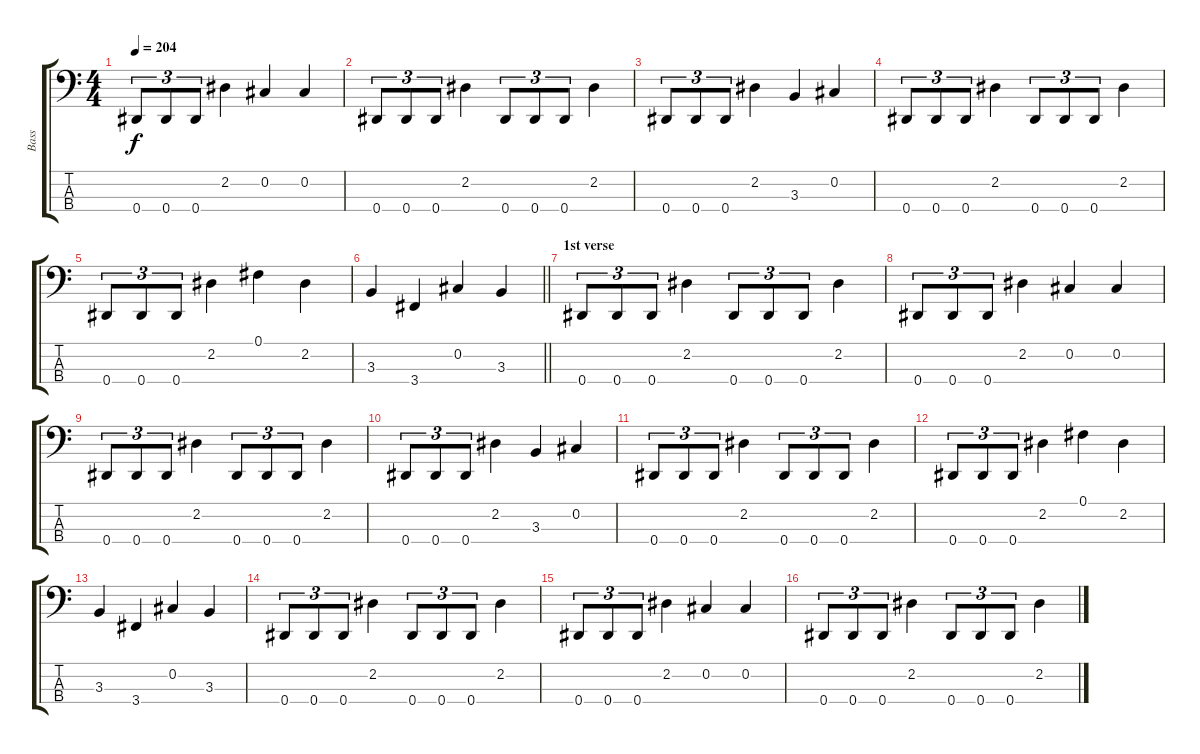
\track ("Bass" "Bass") {instrument electricbasspick}
\staff {score tabs}
\tuning (Gb2 Db2 Ab1 Eb1) {hide}
\ts (4 4)
\tempo 204
\clef f4
\ks c
0.4.8{tu (3 2) dy f} 0.4.8{tu (3 2)} 0.4.8{tu (3 2)} 2.2.4 0.2.4 0.2.4 |
0.4.8{tu (3 2)} 0.4.8{tu (3 2)} 0.4.8{tu (3 2)} 2.2.4 0.4.8{tu (3 2)} 0.4.8{tu (3 2)} 0.4.8{tu (3 2)} 2.2.4 |
0.4.8{tu (3 2)} 0.4.8{tu (3 2)} 0.4.8{tu (3 2)} 2.2.4 3.3.4 0.2.4 |
0.4.8{tu (3 2)} 0.4.8{tu (3 2)} 0.4.8{tu (3 2)} 2.2.4 0.4.8{tu (3 2)} 0.4.8{tu (3 2)} 0.4.8{tu (3 2)} 2.2.4 |
0.4.8{tu (3 2)} 0.4.8{tu (3 2)} 0.4.8{tu (3 2)} 2.2.4 0.1.4 2.2.4 |
\barLineRight lightlight
3.3.4 3.4.4 0.2.4 3.3.4 |
\section ("" "1st verse")
0.4.8{tu (3 2)} 0.4.8{tu (3 2)} 0.4.8{tu (3 2)} 2.2.4 0.4.8{tu (3 2)} 0.4.8{tu (3 2)} 0.4.8{tu (3 2)} 2.2.4 |
0.4.8{tu (3 2)} 0.4.8{tu (3 2)} 0.4.8{tu (3 2)} 2.2.4 0.2.4 0.2.4 |
0.4.8{tu (3 2)} 0.4.8{tu (3 2)} 0.4.8{tu (3 2)} 2.2.4 0.4.8{tu (3 2)} 0.4.8{tu (3 2)} 0.4.8{tu (3 2)} 2.2.4 |
0.4.8{tu (3 2)} 0.4.8{tu (3 2)} 0.4.8{tu (3 2)} 2.2.4 3.3.4 0.2.4 |
0.4.8{tu (3 2)} 0.4.8{tu (3 2)} 0.4.8{tu (3 2)} 2.2.4 0.4.8{tu (3 2)} 0.4.8{tu (3 2)} 0.4.8{tu (3 2)} 2.2.4 |
0.4.8{tu (3 2)} 0.4.8{tu (3 2)} 0.4.8{tu (3 2)} 2.2.4 0.1.4 2.2.4 |
3.3.4 3.4.4 0.2.4 3.3.4 |
0.4.8{tu (3 2)} 0.4.8{tu (3 2)} 0.4.8{tu (3 2)} 2.2.4 0.4.8{tu (3 2)} 0.4.8{tu (3 2)} 0.4.8{tu (3 2)} 2.2.4 |
0.4.8{tu (3 2)} 0.4.8{tu (3 2)} 0.4.8{tu (3 2)} 2.2.4 0.2.4 0.2.4 |
0.4.8{tu (3 2)} 0.4.8{tu (3 2)} 0.4.8{tu (3 2)} 2.2.4 0.4.8{tu (3 2)} 0.4.8{tu (3 2)} 0.4.8{tu (3 2)} 2.2.4
